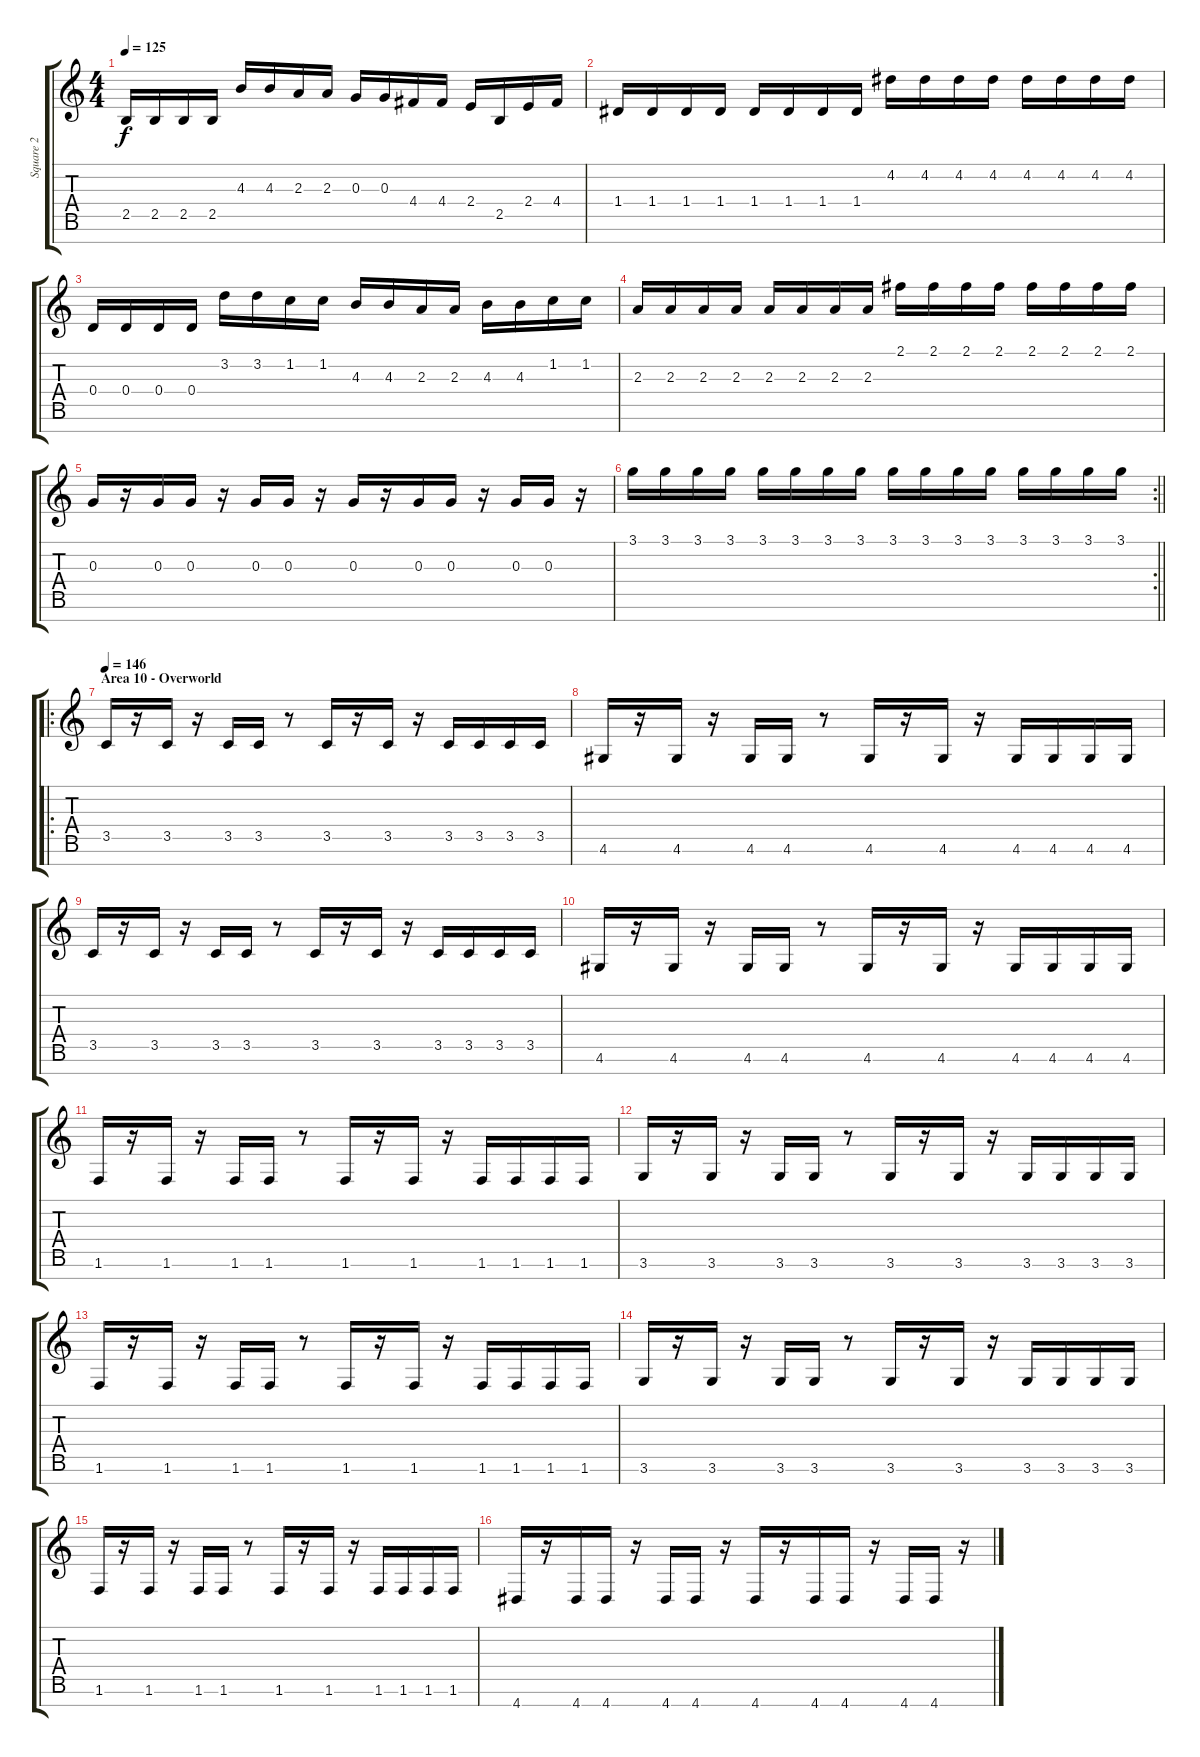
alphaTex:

\track ("Square 2" "Square 2") {instrument overdrivenguitar}
\staff {score tabs}
\tuning (E4 B3 G3 D3 A2 E2 B1) {hide}
\ts (4 4)
\tempo 125
\clef g2
\ks c
2.5.16{dy f} 2.5.16 2.5.16 2.5.16 4.3.16 4.3.16 2.3.16 2.3.16 0.3.16 0.3.16 4.4.16 4.4.16 2.4.16 2.5.16 2.4.16 4.4.16 |
1.4.16 1.4.16 1.4.16 1.4.16 1.4.16 1.4.16 1.4.16 1.4.16 4.2.16 4.2.16 4.2.16 4.2.16 4.2.16 4.2.16 4.2.16 4.2.16 |
0.4.16 0.4.16 0.4.16 0.4.16 3.2.16 3.2.16 1.2.16 1.2.16 4.3.16 4.3.16 2.3.16 2.3.16 4.3.16 4.3.16 1.2.16 1.2.16 |
2.3.16 2.3.16 2.3.16 2.3.16 2.3.16 2.3.16 2.3.16 2.3.16 2.1.16 2.1.16 2.1.16 2.1.16 2.1.16 2.1.16 2.1.16 2.1.16 |
0.3.16 r.16 0.3.16 0.3.16 r.16 0.3.16 0.3.16 r.16 0.3.16 r.16 0.3.16 0.3.16 r.16 0.3.16 0.3.16 r.16 |
\rc 2
\barLineRight lightlight
3.1.16 3.1.16 3.1.16 3.1.16 3.1.16 3.1.16 3.1.16 3.1.16 3.1.16 3.1.16 3.1.16 3.1.16 3.1.16 3.1.16 3.1.16 3.1.16 |
\ro
\section ("" "Area 10 - Overworld")
\tempo 146
3.5.16{volume 13 instrument overdrivenguitar} r.16 3.5.16 r.16 3.5.16 3.5.16 r.8 3.5.16 r.16 3.5.16 r.16 3.5.16 3.5.16 3.5.16 3.5.16 |
4.6.16 r.16 4.6.16 r.16 4.6.16 4.6.16 r.8 4.6.16 r.16 4.6.16 r.16 4.6.16 4.6.16 4.6.16 4.6.16 |
3.5.16 r.16 3.5.16 r.16 3.5.16 3.5.16 r.8 3.5.16 r.16 3.5.16 r.16 3.5.16 3.5.16 3.5.16 3.5.16 |
4.6.16 r.16 4.6.16 r.16 4.6.16 4.6.16 r.8 4.6.16 r.16 4.6.16 r.16 4.6.16 4.6.16 4.6.16 4.6.16 |
1.6.16 r.16 1.6.16 r.16 1.6.16 1.6.16 r.8 1.6.16 r.16 1.6.16 r.16 1.6.16 1.6.16 1.6.16 1.6.16 |
3.6.16 r.16 3.6.16 r.16 3.6.16 3.6.16 r.8 3.6.16 r.16 3.6.16 r.16 3.6.16 3.6.16 3.6.16 3.6.16 |
1.6.16 r.16 1.6.16 r.16 1.6.16 1.6.16 r.8 1.6.16 r.16 1.6.16 r.16 1.6.16 1.6.16 1.6.16 1.6.16 |
3.6.16 r.16 3.6.16 r.16 3.6.16 3.6.16 r.8 3.6.16 r.16 3.6.16 r.16 3.6.16 3.6.16 3.6.16 3.6.16 |
1.6.16 r.16 1.6.16 r.16 1.6.16 1.6.16 r.8 1.6.16 r.16 1.6.16 r.16 1.6.16 1.6.16 1.6.16 1.6.16 |
4.7.16 r.16 4.7.16 4.7.16 r.16 4.7.16 4.7.16 r.16 4.7.16 r.16 4.7.16 4.7.16 r.16 4.7.16 4.7.16 r.16
